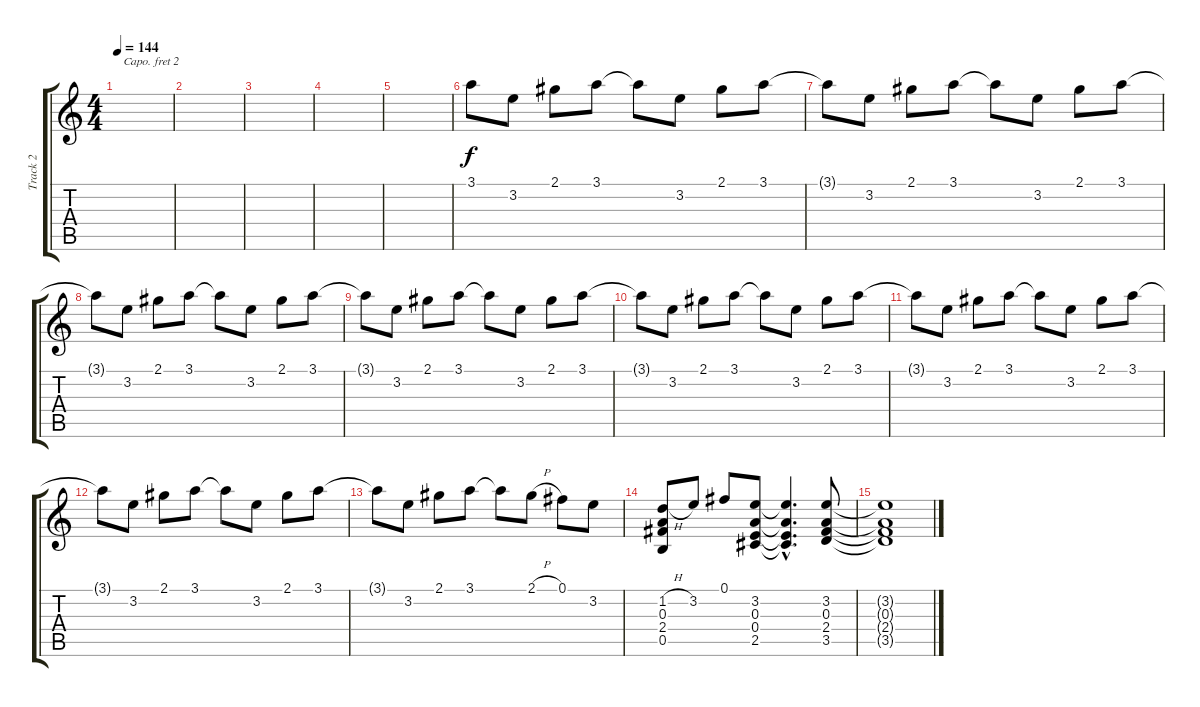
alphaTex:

\track ("Track 2" "Track 2") {instrument acousticguitarnylon}
\staff {score tabs}
\capo 2
\tuning (E4 B3 G3 D3 A2 E2) {hide}
\ts (4 4)
\tempo 144
\clef g2
\ks c
|
|
|
|
|
3.1.8 3.2.8 2.1.8 3.1.8 3.1{t}.8 3.2.8 2.1.8 3.1.8 |
3.1{t}.8 3.2.8 2.1.8 3.1.8 3.1{t}.8 3.2.8 2.1.8 3.1.8 |
3.1{t}.8 3.2.8 2.1.8 3.1.8 3.1{t}.8 3.2.8 2.1.8 3.1.8 |
3.1{t}.8 3.2.8 2.1.8 3.1.8 3.1{t}.8 3.2.8 2.1.8 3.1.8 |
3.1{t}.8 3.2.8 2.1.8 3.1.8 3.1{t}.8 3.2.8 2.1.8 3.1.8 |
3.1{t}.8 3.2.8 2.1.8 3.1.8 3.1{t}.8 3.2.8 2.1.8 3.1.8 |
3.1{t}.8 3.2.8 2.1.8 3.1.8 3.1{t}.8 3.2.8 2.1.8 3.1.8 |
3.1{t}.8 3.2.8 2.1.8 3.1.8 3.1{t}.8 2.1{h}.8 0.1.8 3.2.8 |
(1.2{h} 0.3 2.4 0.5).8 3.2.8 0.1.8 (3.2 0.3 0.4 2.5).8 (3.2{hac t} 0.3{hac t} 0.4{hac t} 2.5{hac t}).4{d} (3.2 0.3 2.4 3.5).8 |
(3.2{t} 0.3{t} 2.4{t} 3.5{t}).1
